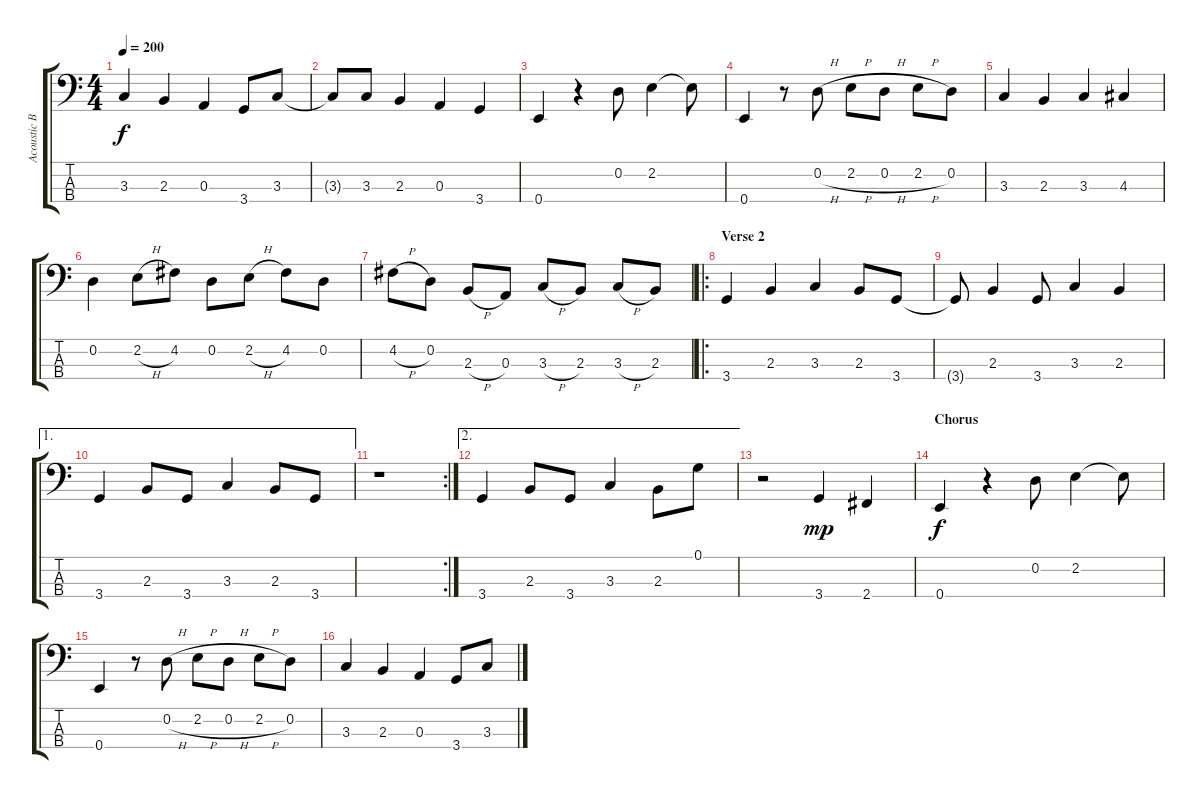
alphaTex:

\track ("Acoustic Bass" "Acoustic B") {instrument acousticguitarnylon}
\staff {score tabs}
\tuning (G2 D2 A1 E1) {hide}
\ts (4 4)
\tempo 200
\clef f4
\ks c
3.3.4{dy f} 2.3.4 0.3.4 3.4.8 3.3.8 |
3.3{t}.8 3.3.8 2.3.4 0.3.4 3.4.4 |
0.4.4 r.4 0.2.8 2.2.4 2.2{t}.8 |
0.4.4 r.8 0.2{h}.8 2.2{h}.8 0.2{h}.8 2.2{h}.8 0.2.8 |
3.3.4 2.3.4 3.3.4 4.3.4 |
0.2.4 2.2{h}.8 4.2.8 0.2.8 2.2{h}.8 4.2.8 0.2.8 |
4.2{h}.8 0.2.8 2.3{h}.8 0.3.8 3.3{h}.8 2.3.8 3.3{h}.8 2.3.8 |
\ro
\section ("" "Verse 2")
3.4.4 2.3.4 3.3.4 2.3.8 3.4.8 |
3.4{t}.8 2.3.4 3.4.8 3.3.4 2.3.4 |
\ae 1
3.4.4 2.3.8 3.4.8 3.3.4 2.3.8 3.4.8 |
\rc 2
r.1 |
\ae 2
3.4.4 2.3.8 3.4.8 3.3.4 2.3.8 0.1.8 |
r.2 3.4.4{dy mp} 2.4.4 |
\section ("" "Chorus")
0.4.4{dy f} r.4 0.2.8 2.2.4 2.2{t}.8 |
0.4.4 r.8 0.2{h}.8 2.2{h}.8 0.2{h}.8 2.2{h}.8 0.2.8 |
3.3.4 2.3.4 0.3.4 3.4.8 3.3.8
